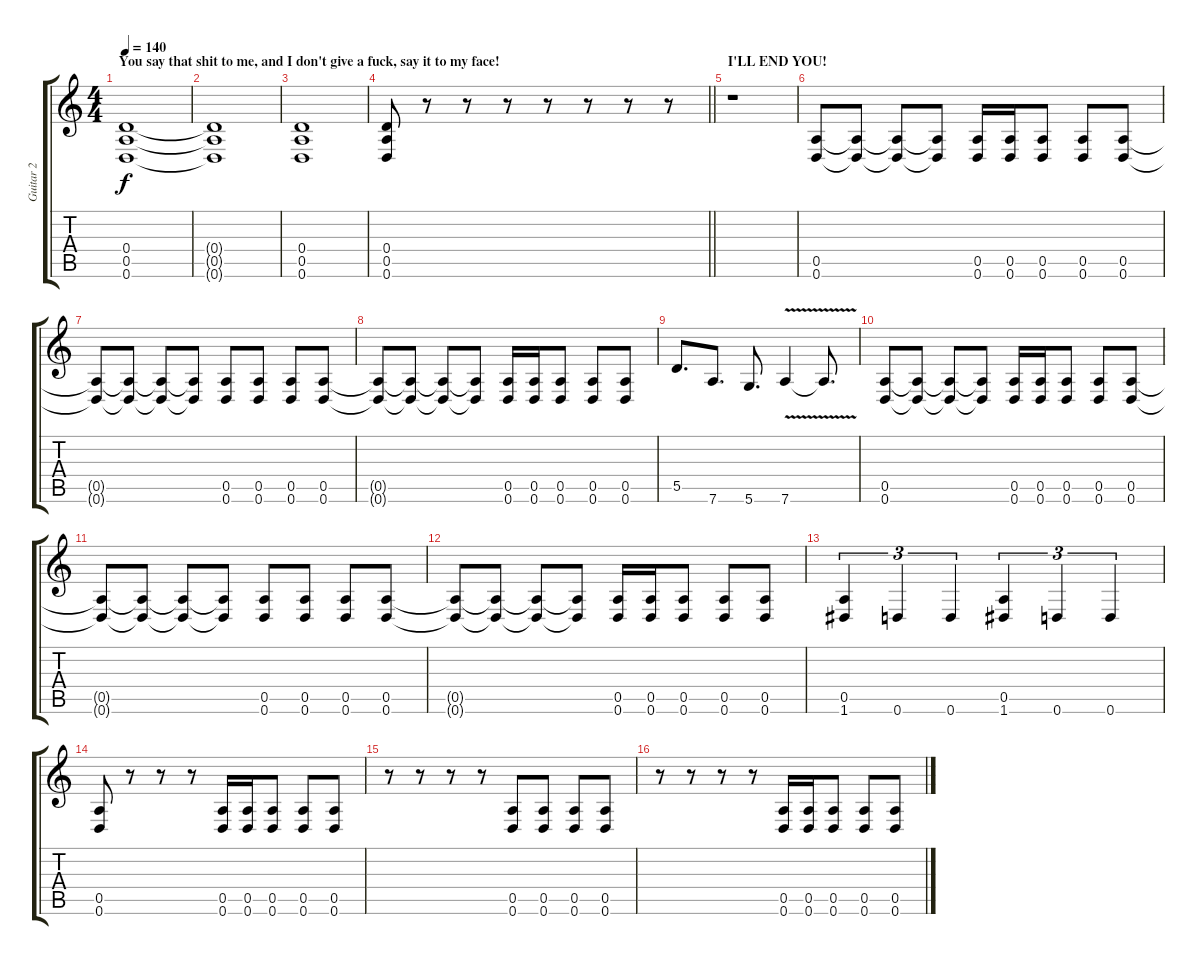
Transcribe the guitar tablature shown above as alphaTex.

\track ("Guitar 2" "Guitar 2") {instrument distortionguitar}
\staff {score tabs}
\tuning (E4 B3 G3 D3 A2 D2) {hide}
\ts (4 4)
\section ("" "You say that shit to me, and I don't give a fuck, say it to my face!")
\tempo 140
\clef g2
\ks c
(0.4 0.5 0.6).1{dy f} |
(0.4{t} 0.5{t} 0.6{t}).1 |
(0.4 0.5 0.6).1 |
\barLineRight lightlight
(0.4 0.5 0.6).8 r.8 r.8 r.8 r.8 r.8 r.8 r.8 |
\section ("" "I'LL END YOU!")
r.1 |
(0.5 0.6).8 (0.5{t} 0.6{t}).8 (0.5{t} 0.6{t}).8 (0.5{t} 0.6{t}).8 (0.5 0.6).16 (0.5 0.6).16 (0.5 0.6).8 (0.5 0.6).8 (0.5 0.6).8 |
(0.5{t} 0.6{t}).8 (0.5{t} 0.6{t}).8 (0.5{t} 0.6{t}).8 (0.5{t} 0.6{t}).8 (0.5 0.6).8 (0.5 0.6).8 (0.5 0.6).8 (0.5 0.6).8 |
(0.5{t} 0.6{t}).8 (0.5{t} 0.6{t}).8 (0.5{t} 0.6{t}).8 (0.5{t} 0.6{t}).8 (0.5 0.6).16 (0.5 0.6).16 (0.5 0.6).8 (0.5 0.6).8 (0.5 0.6).8 |
5.5.8{d} 7.6.8{d} 5.6.8{d} 7.6{v}.4 7.6{t}.8{d} |
(0.5 0.6).8 (0.5{t} 0.6{t}).8 (0.5{t} 0.6{t}).8 (0.5{t} 0.6{t}).8 (0.5 0.6).16 (0.5 0.6).16 (0.5 0.6).8 (0.5 0.6).8 (0.5 0.6).8 |
(0.5{t} 0.6{t}).8 (0.5{t} 0.6{t}).8 (0.5{t} 0.6{t}).8 (0.5{t} 0.6{t}).8 (0.5 0.6).8 (0.5 0.6).8 (0.5 0.6).8 (0.5 0.6).8 |
(0.5{t} 0.6{t}).8 (0.5{t} 0.6{t}).8 (0.5{t} 0.6{t}).8 (0.5{t} 0.6{t}).8 (0.5 0.6).16 (0.5 0.6).16 (0.5 0.6).8 (0.5 0.6).8 (0.5 0.6).8 |
(0.5 1.6).4{tu (3 2)} 0.6.4{tu (3 2)} 0.6.4{tu (3 2)} (0.5 1.6).4{tu (3 2)} 0.6.4{tu (3 2)} 0.6.4{tu (3 2)} |
(0.5 0.6).8 r.8 r.8 r.8 (0.5 0.6).16 (0.5 0.6).16 (0.5 0.6).8 (0.5 0.6).8 (0.5 0.6).8 |
r.8 r.8 r.8 r.8 (0.5 0.6).8 (0.5 0.6).8 (0.5 0.6).8 (0.5 0.6).8 |
r.8 r.8 r.8 r.8 (0.5 0.6).16 (0.5 0.6).16 (0.5 0.6).8 (0.5 0.6).8 (0.5 0.6).8
